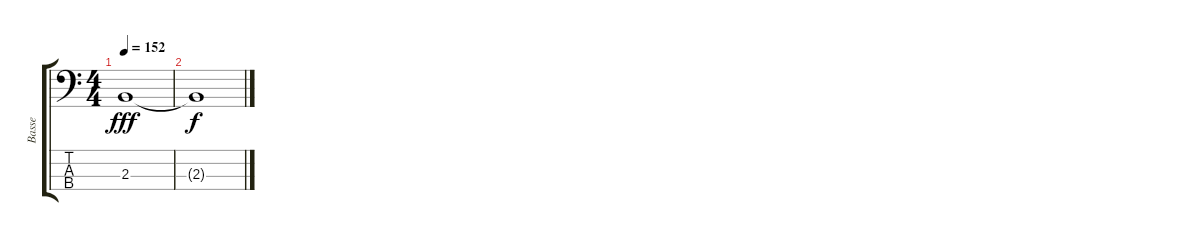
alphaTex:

\track ("Basse" "Basse") {instrument electricbasspick}
\staff {score tabs}
\tuning (G2 D2 A1 E1) {hide}
\ts (4 4)
\tempo 152
\clef f4
\ks c
2.3.1{dy fff} |
2.3{t}.1{dy f}
